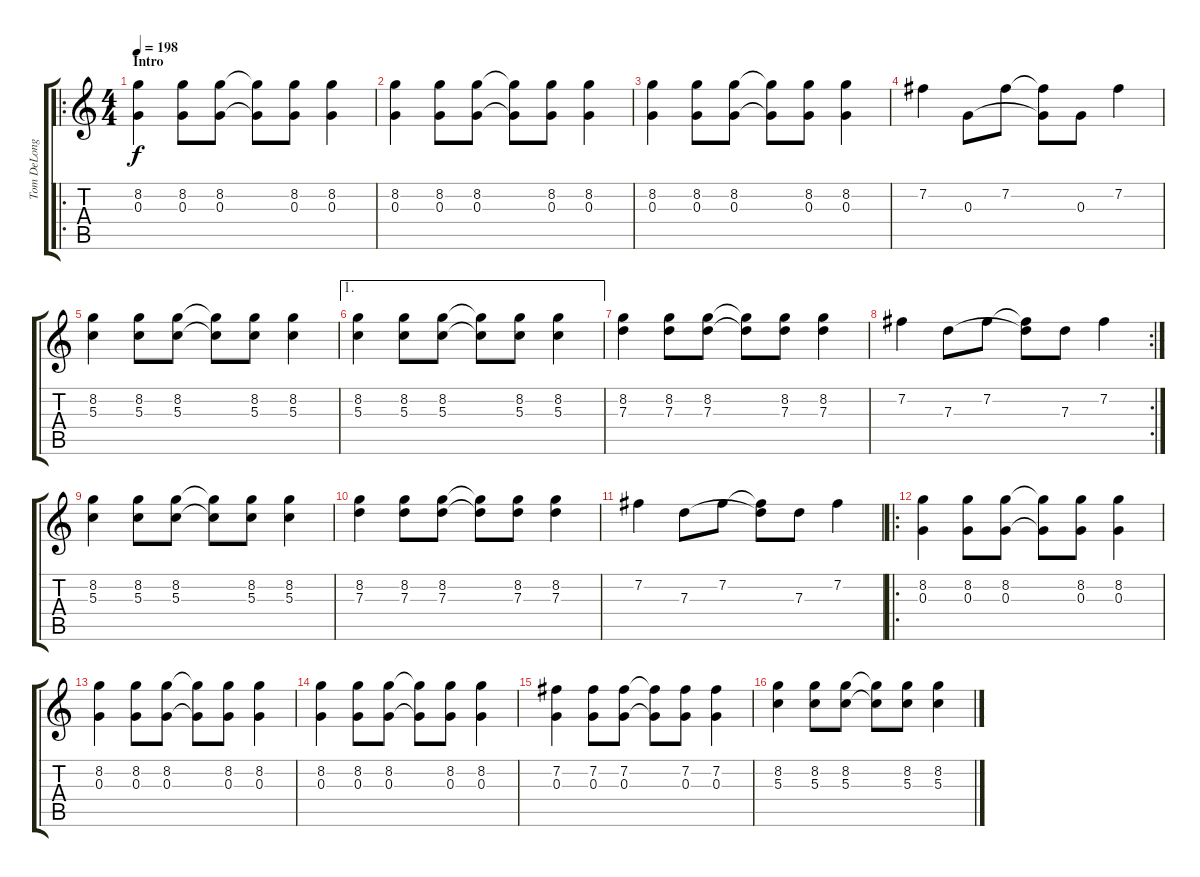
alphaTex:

\track ("Tom DeLonge: Guitar 1" "Tom DeLong") {instrument overdrivenguitar}
\staff {score tabs}
\tuning (E4 B3 G3 D3 A2 E2) {hide}
\ro
\ts (4 4)
\section ("" "Intro")
\tempo 198
\clef g2
\ks c
(8.2 0.3).4{dy f instrument overdrivenguitar} (8.2 0.3).8 (8.2 0.3).8 (8.2{t} 0.3{t}).8 (8.2 0.3).8 (8.2 0.3).4 |
(8.2 0.3).4 (8.2 0.3).8 (8.2 0.3).8 (8.2{t} 0.3{t}).8 (8.2 0.3).8 (8.2 0.3).4 |
(8.2 0.3).4 (8.2 0.3).8 (8.2 0.3).8 (8.2{t} 0.3{t}).8 (8.2 0.3).8 (8.2 0.3).4 |
7.2.4 0.3.8 7.2.8 (7.2{t} 0.3{t}).8 0.3.8 7.2.4 |
(8.2 5.3).4 (8.2 5.3).8 (8.2 5.3).8 (8.2{t} 5.3{t}).8 (8.2 5.3).8 (8.2 5.3).4 |
\ae 1
(8.2 5.3).4 (8.2 5.3).8 (8.2 5.3).8 (8.2{t} 5.3{t}).8 (8.2 5.3).8 (8.2 5.3).4 |
(8.2 7.3).4 (8.2 7.3).8 (8.2 7.3).8 (8.2{t} 7.3{t}).8 (8.2 7.3).8 (8.2 7.3).4 |
\rc 2
7.2.4 7.3.8 7.2.8 (7.2{t} 7.3{t}).8 7.3.8 7.2.4 |
(8.2 5.3).4 (8.2 5.3).8 (8.2 5.3).8 (8.2{t} 5.3{t}).8 (8.2 5.3).8 (8.2 5.3).4 |
(8.2 7.3).4 (8.2 7.3).8 (8.2 7.3).8 (8.2{t} 7.3{t}).8 (8.2 7.3).8 (8.2 7.3).4 |
7.2.4 7.3.8 7.2.8 (7.2{t} 7.3{t}).8 7.3.8 7.2.4 |
\ro
(8.2 0.3).4 (8.2 0.3).8 (8.2 0.3).8 (8.2{t} 0.3{t}).8 (8.2 0.3).8 (8.2 0.3).4 |
(8.2 0.3).4 (8.2 0.3).8 (8.2 0.3).8 (8.2{t} 0.3{t}).8 (8.2 0.3).8 (8.2 0.3).4 |
(8.2 0.3).4 (8.2 0.3).8 (8.2 0.3).8 (8.2{t} 0.3{t}).8 (8.2 0.3).8 (8.2 0.3).4 |
(7.2 0.3).4 (7.2 0.3).8 (7.2 0.3).8 (7.2{t} 0.3{t}).8 (7.2 0.3).8 (7.2 0.3).4 |
(8.2 5.3).4 (8.2 5.3).8 (8.2 5.3).8 (8.2{t} 5.3{t}).8 (8.2 5.3).8 (8.2 5.3).4
